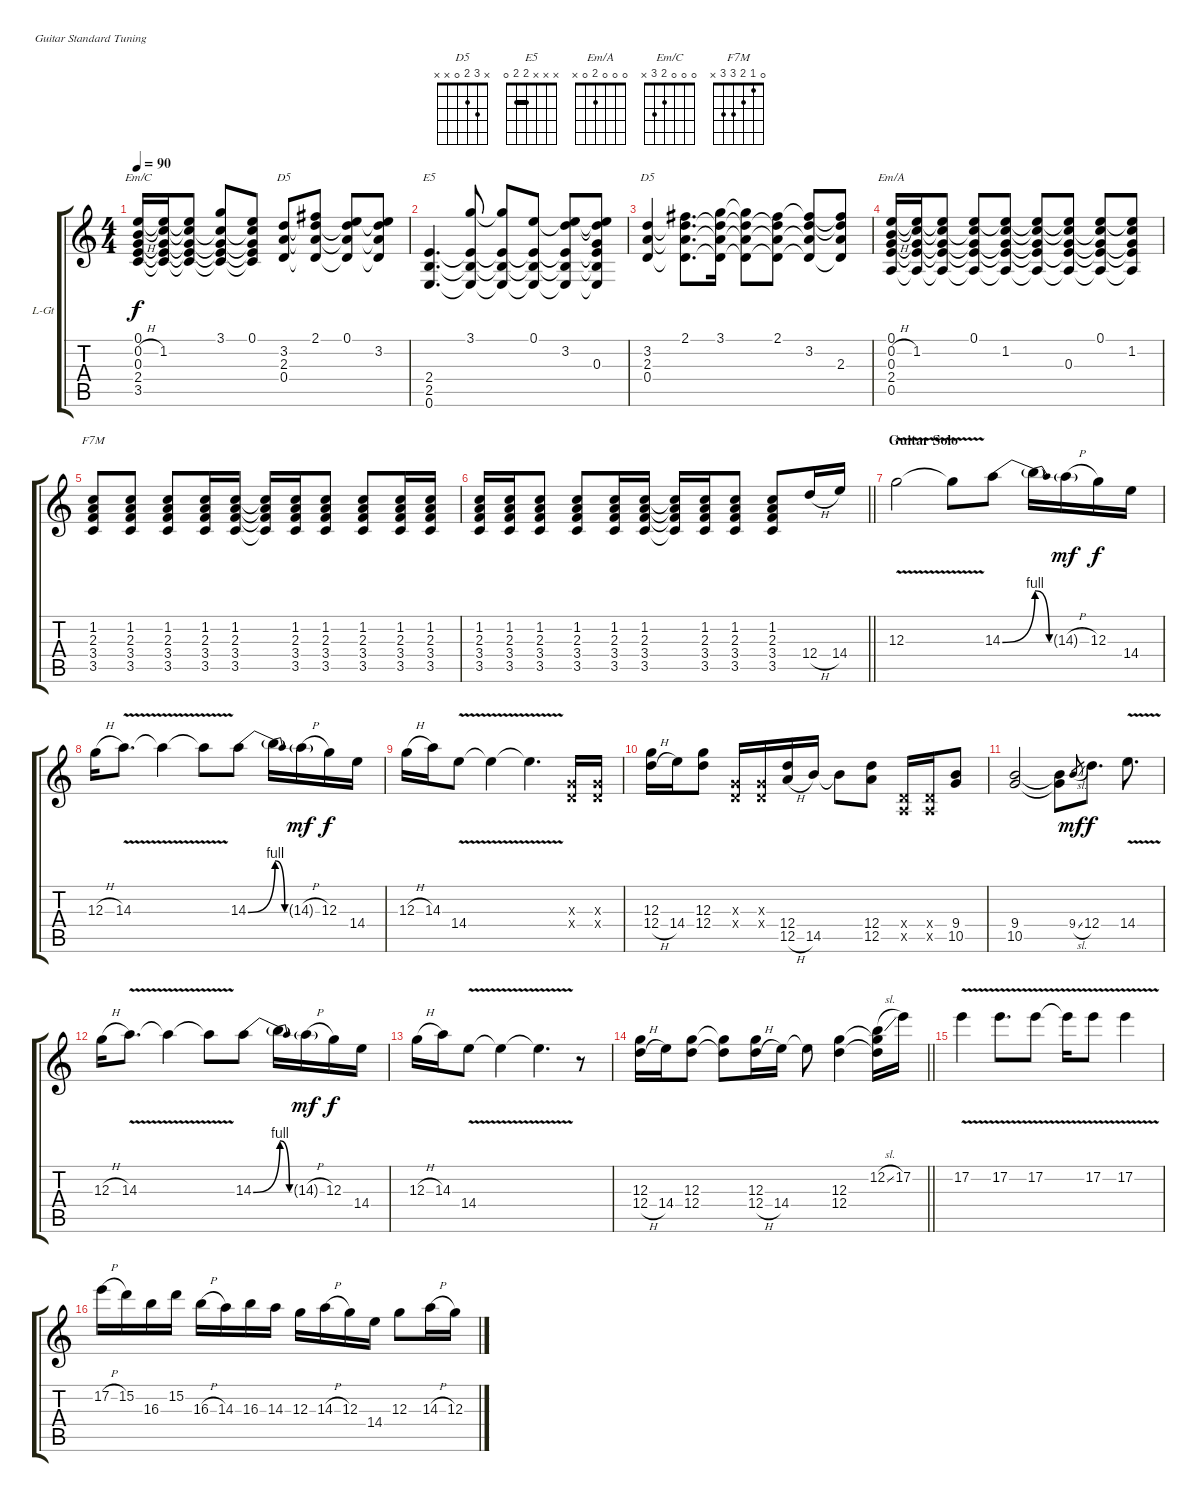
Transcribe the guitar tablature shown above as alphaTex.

\bracketExtendMode groupsimilarinstruments
\firstSystemTrackNameOrientation horizontal
\otherSystemsTrackNameOrientation horizontal
\track ("Noel Gallagher (Lead Guitar)" "L-Gt") {instrument overdrivenguitar}
\staff {score tabs}
\tuning (E4 B3 G3 D3 A2 E2)
\chord ("D5" x 3 2 0 x x)
\chord ("E5" x x x 2 2 0) {barre 2}
\chord ("Em/A" 0 0 0 2 0 x)
\chord ("Em/C" 0 0 0 2 3 x)
\chord ("F7M" 0 1 2 3 3 x)
\ts (4 4)
\tempo 90
\clef g2
\ks c
(0.1 0.2{h} 0.3 2.4 3.5).16{ch "Em/C" dy f} (0.1{t} 1.2 0.3{t} 2.4{t} 3.5{t}).16 (0.1{t} 1.2{t} 0.3{t} 2.4{t} 3.5{t}).8 (3.1 1.2{t} 0.3{t} 2.4{t} 3.5{t}).8 (0.1 1.2{t} 0.3{t} 2.4{t} 3.5{t}).8 (3.2 2.3 0.4).8{ch "D5"} (2.1 3.2{t} 2.3{t} 0.4{t}).8 (0.1 3.2{t} 2.3{t} 0.4{t}).8 (0.1{t} 3.2 2.3{t} 0.4{t}).8 |
(2.4 2.5 0.6).4{d ch "E5"} (3.1 2.4{t} 2.5{t} 0.6{t}).8 (3.1{t} 2.4{t} 2.5{t} 0.6{t}).8 (0.1 2.4{t} 2.5{t} 0.6{t}).8 (3.2 0.1{t} 2.4{t} 2.5{t} 0.6{t}).8 (0.1{t} 3.2{t} 0.3 2.4{t} 2.5{t} 0.6{t}).8 |
(3.2 2.3 0.4).4{ch "D5"} (2.1 3.2{t} 2.3{t} 0.4{t}).8{d} (3.1 3.2{t} 2.3{t} 0.4{t}).16 (3.1{t} 3.2{t} 2.3{t} 0.4{t}).8 (2.1 3.2{t} 2.3{t} 0.4{t}).8 (2.1{t} 3.2 2.3{t} 0.4{t}).8 (2.1{t} 3.2{t} 2.3 0.4{t}).8 |
(0.1 0.2{h} 0.3 2.4 0.5).16{ch "Em/A"} (0.1{t} 1.2 0.3{t} 2.4{t} 0.5{t}).16 (0.1{t} 1.2{t} 0.3{t} 2.4{t} 0.5{t}).8 (0.1 1.2{t} 0.3{t} 2.4{t} 0.5{t}).8 (1.2 0.3{t} 0.1{t} 2.4{t} 0.5{t}).8 (1.2{t} 0.3{t} 0.1{t} 2.4{t} 0.5{t}).8 (0.1{t} 0.3 1.2{t} 2.4{t} 0.5{t}).8 (0.1 1.2{t} 0.3{t} 2.4{t} 0.5{t}).8 (0.1{t} 1.2 0.3{t} 2.4{t} 0.5{t}).8 |
(1.2 2.3 3.4 3.5).8{ch "F7M"} (1.2 2.3 3.4 3.5).8 (1.2 2.3 3.4 3.5).8 (1.2 2.3 3.4 3.5).16 (1.2 2.3 3.4 3.5).16 (1.2{t} 2.3{t} 3.4{t} 3.5{t}).16 (1.2 2.3 3.4 3.5).16 (1.2 2.3 3.4 3.5).8 (1.2 2.3 3.4 3.5).8 (1.2 2.3 3.4 3.5).16 (1.2 2.3 3.4 3.5).16 |
\barLineRight lightlight
(1.2 2.3 3.4 3.5).16 (1.2 2.3 3.4 3.5).16 (1.2 2.3 3.4 3.5).8 (1.2 2.3 3.4 3.5).8 (1.2 2.3 3.4 3.5).16 (1.2 2.3 3.4 3.5).16 (1.2{t} 2.3{t} 3.4{t} 3.5{t}).16 (1.2 2.3 3.4 3.5).16 (1.2 2.3 3.4 3.5).8 (1.2 2.3 3.4 3.5).8 12.4{h}.16 14.4.16 |
\section ("" "Guitar Solo")
12.3{v}.2 12.3{v t}.8 14.3{be (bend 0 0 60 4)}.8 14.3{be (release 0 4 60 0) t}.16 14.3{h g}.16{dy mf} 12.3.16{dy f} 14.4.16 |
12.3{h}.16 14.3{v}.8{d} 14.3{v t}.4 14.3{v t}.8 14.3{be (bend 0 0 60 4)}.8 14.3{be (release 0 4 60 0) t}.16 14.3{h g}.16{dy mf} 12.3.16{dy f} 14.4.16 |
12.3{h}.16 14.3.16 14.4{v}.8 14.4{v t}.4 14.4{v t}.4{d} (0.3{x} 0.4{x}).16 (0.3{x} 0.4{x}).16 |
(12.3 12.4{h}).16 14.4.16 (12.3 12.4).8 (0.3{x} 0.4{x}).16 (0.3{x} 0.4{x}).16 (12.4 12.5{h}).16 14.5.16 14.5{t}.8 (12.4 12.5).8 (0.4{x} 0.5{x}).16 (0.4{x} 0.5{x}).16 (9.4 10.5).8 |
(9.4 10.5).2 (9.4{t} 10.5{t}).8 9.4{sl}.8{gr dy mf} 12.4.8{d dy f} 14.4{v}.8{d} |
12.3{h}.16 14.3{v}.8{d} 14.3{v t}.4 14.3{v t}.8 14.3{be (bend 0 0 60 4)}.8 14.3{be (release 0 4 60 0) t}.16 14.3{h g}.16{dy mf} 12.3.16{dy f} 14.4.16 |
12.3{h}.16 14.3.16 14.4{v}.8 14.4{v t}.4 14.4{v t}.4{d} r.8 |
\barLineRight lightlight
(12.3 12.4{h}).16 14.4.16 (12.3 12.4).8 (12.3{t} 12.4{t}).8 (12.3 12.4{h}).16 14.4.16 14.4{t}.8 (12.3 12.4).4 (12.2{sl} 12.3{t} 12.4{t}).16 17.2.16 |
17.2{v}.4 17.2{v}.8{d} 17.2{v}.8 17.2{v t}.16 17.2{v}.8 17.2{v}.4 |
17.2{h}.16 15.2.16 16.3.16 15.2.16 16.3{h}.16 14.3.16 16.3.16 14.3.16 12.3.16 14.3{h}.16 12.3.16 14.4.16 12.3.8 14.3{h}.16 12.3.16
